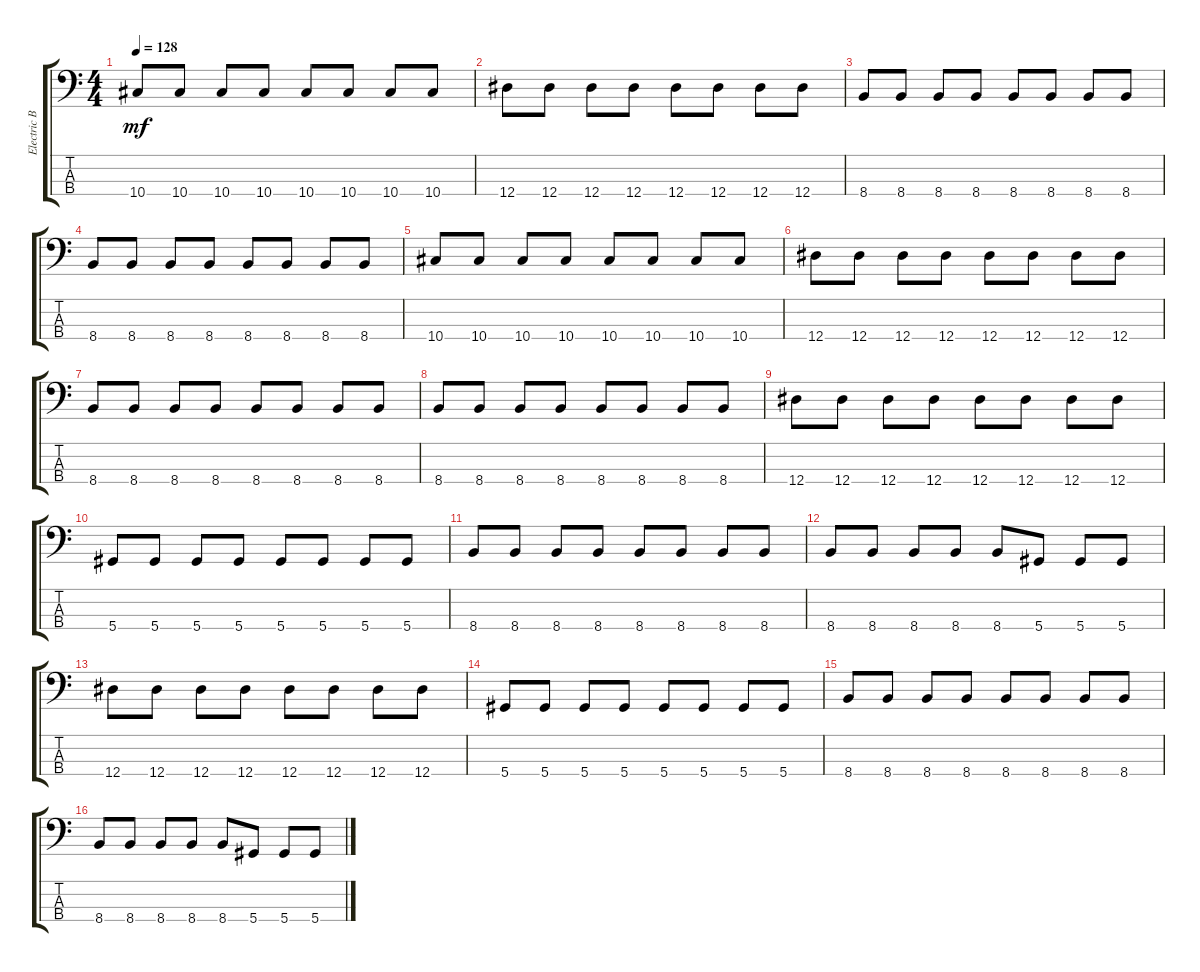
\track ("Electric Bass" "Electric B") {instrument electricbassfinger}
\staff {score tabs}
\tuning (Gb2 Db2 Ab1 Eb1) {hide}
\ts (4 4)
\tempo 128
\clef f4
\ks c
10.4.8{dy mf} 10.4.8 10.4.8 10.4.8 10.4.8 10.4.8 10.4.8 10.4.8 |
12.4.8 12.4.8 12.4.8 12.4.8 12.4.8 12.4.8 12.4.8 12.4.8 |
8.4.8 8.4.8 8.4.8 8.4.8 8.4.8 8.4.8 8.4.8 8.4.8 |
8.4.8 8.4.8 8.4.8 8.4.8 8.4.8 8.4.8 8.4.8 8.4.8 |
10.4.8 10.4.8 10.4.8 10.4.8 10.4.8 10.4.8 10.4.8 10.4.8 |
12.4.8 12.4.8 12.4.8 12.4.8 12.4.8 12.4.8 12.4.8 12.4.8 |
8.4.8 8.4.8 8.4.8 8.4.8 8.4.8 8.4.8 8.4.8 8.4.8 |
8.4.8 8.4.8 8.4.8 8.4.8 8.4.8 8.4.8 8.4.8 8.4.8 |
12.4.8 12.4.8 12.4.8 12.4.8 12.4.8 12.4.8 12.4.8 12.4.8 |
5.4.8 5.4.8 5.4.8 5.4.8 5.4.8 5.4.8 5.4.8 5.4.8 |
8.4.8 8.4.8 8.4.8 8.4.8 8.4.8 8.4.8 8.4.8 8.4.8 |
8.4.8 8.4.8 8.4.8 8.4.8 8.4.8 5.4.8 5.4.8 5.4.8 |
12.4.8 12.4.8 12.4.8 12.4.8 12.4.8 12.4.8 12.4.8 12.4.8 |
5.4.8 5.4.8 5.4.8 5.4.8 5.4.8 5.4.8 5.4.8 5.4.8 |
8.4.8 8.4.8 8.4.8 8.4.8 8.4.8 8.4.8 8.4.8 8.4.8 |
8.4.8 8.4.8 8.4.8 8.4.8 8.4.8 5.4.8 5.4.8 5.4.8
